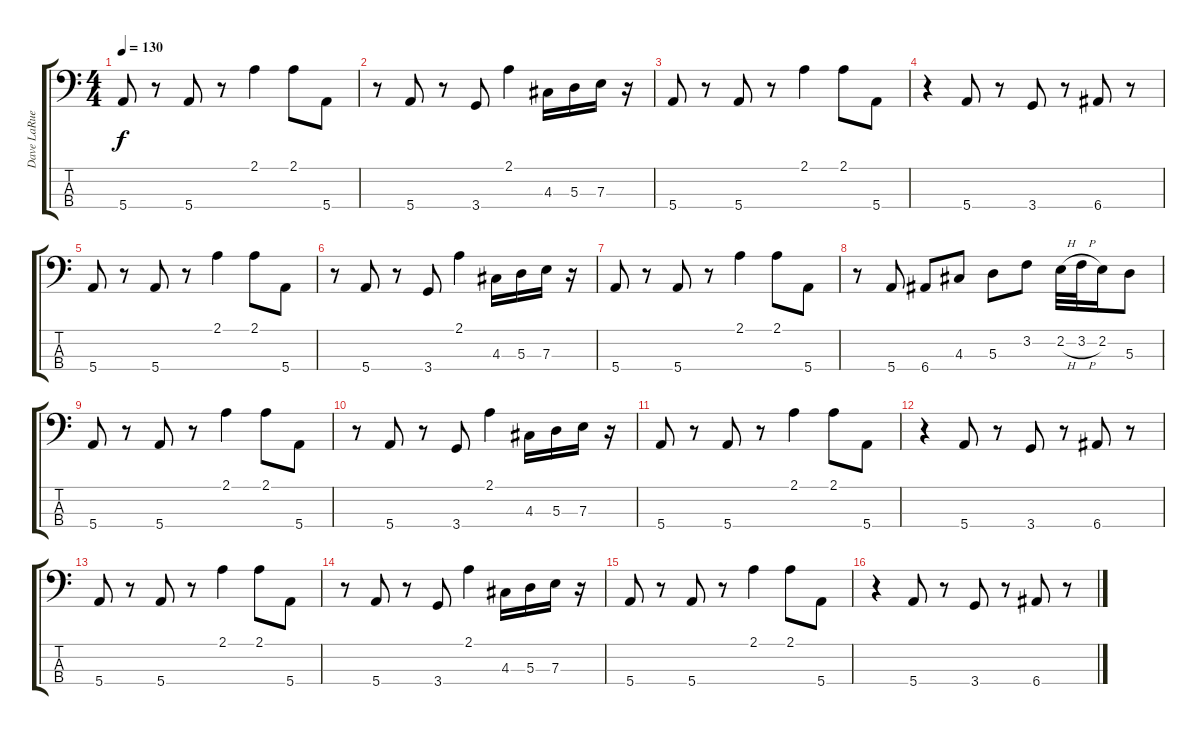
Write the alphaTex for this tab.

\track ("Dave LaRue" "Dave LaRue") {instrument electricbassfinger}
\staff {score tabs}
\tuning (G2 D2 A1 E1) {hide}
\ts (4 4)
\tempo 130
\clef f4
\ks c
5.4.8{dy f} r.8 5.4.8 r.8 2.1.4 2.1.8 5.4.8 |
r.8 5.4.8 r.8 3.4.8 2.1.4 4.3.16 5.3.16 7.3.16 r.16 |
5.4.8 r.8 5.4.8 r.8 2.1.4 2.1.8 5.4.8 |
r.4 5.4.8 r.8 3.4.8 r.8 6.4.8 r.8 |
5.4.8 r.8 5.4.8 r.8 2.1.4 2.1.8 5.4.8 |
r.8 5.4.8 r.8 3.4.8 2.1.4 4.3.16 5.3.16 7.3.16 r.16 |
5.4.8 r.8 5.4.8 r.8 2.1.4 2.1.8 5.4.8 |
r.8 5.4.8 6.4.8 4.3.8 5.3.8 3.2.8 2.2{h}.32 3.2{h}.32 2.2.16 5.3.8 |
5.4.8 r.8 5.4.8 r.8 2.1.4 2.1.8 5.4.8 |
r.8 5.4.8 r.8 3.4.8 2.1.4 4.3.16 5.3.16 7.3.16 r.16 |
5.4.8 r.8 5.4.8 r.8 2.1.4 2.1.8 5.4.8 |
r.4 5.4.8 r.8 3.4.8 r.8 6.4.8 r.8 |
5.4.8 r.8 5.4.8 r.8 2.1.4 2.1.8 5.4.8 |
r.8 5.4.8 r.8 3.4.8 2.1.4 4.3.16 5.3.16 7.3.16 r.16 |
5.4.8 r.8 5.4.8 r.8 2.1.4 2.1.8 5.4.8 |
r.4 5.4.8 r.8 3.4.8 r.8 6.4.8 r.8
